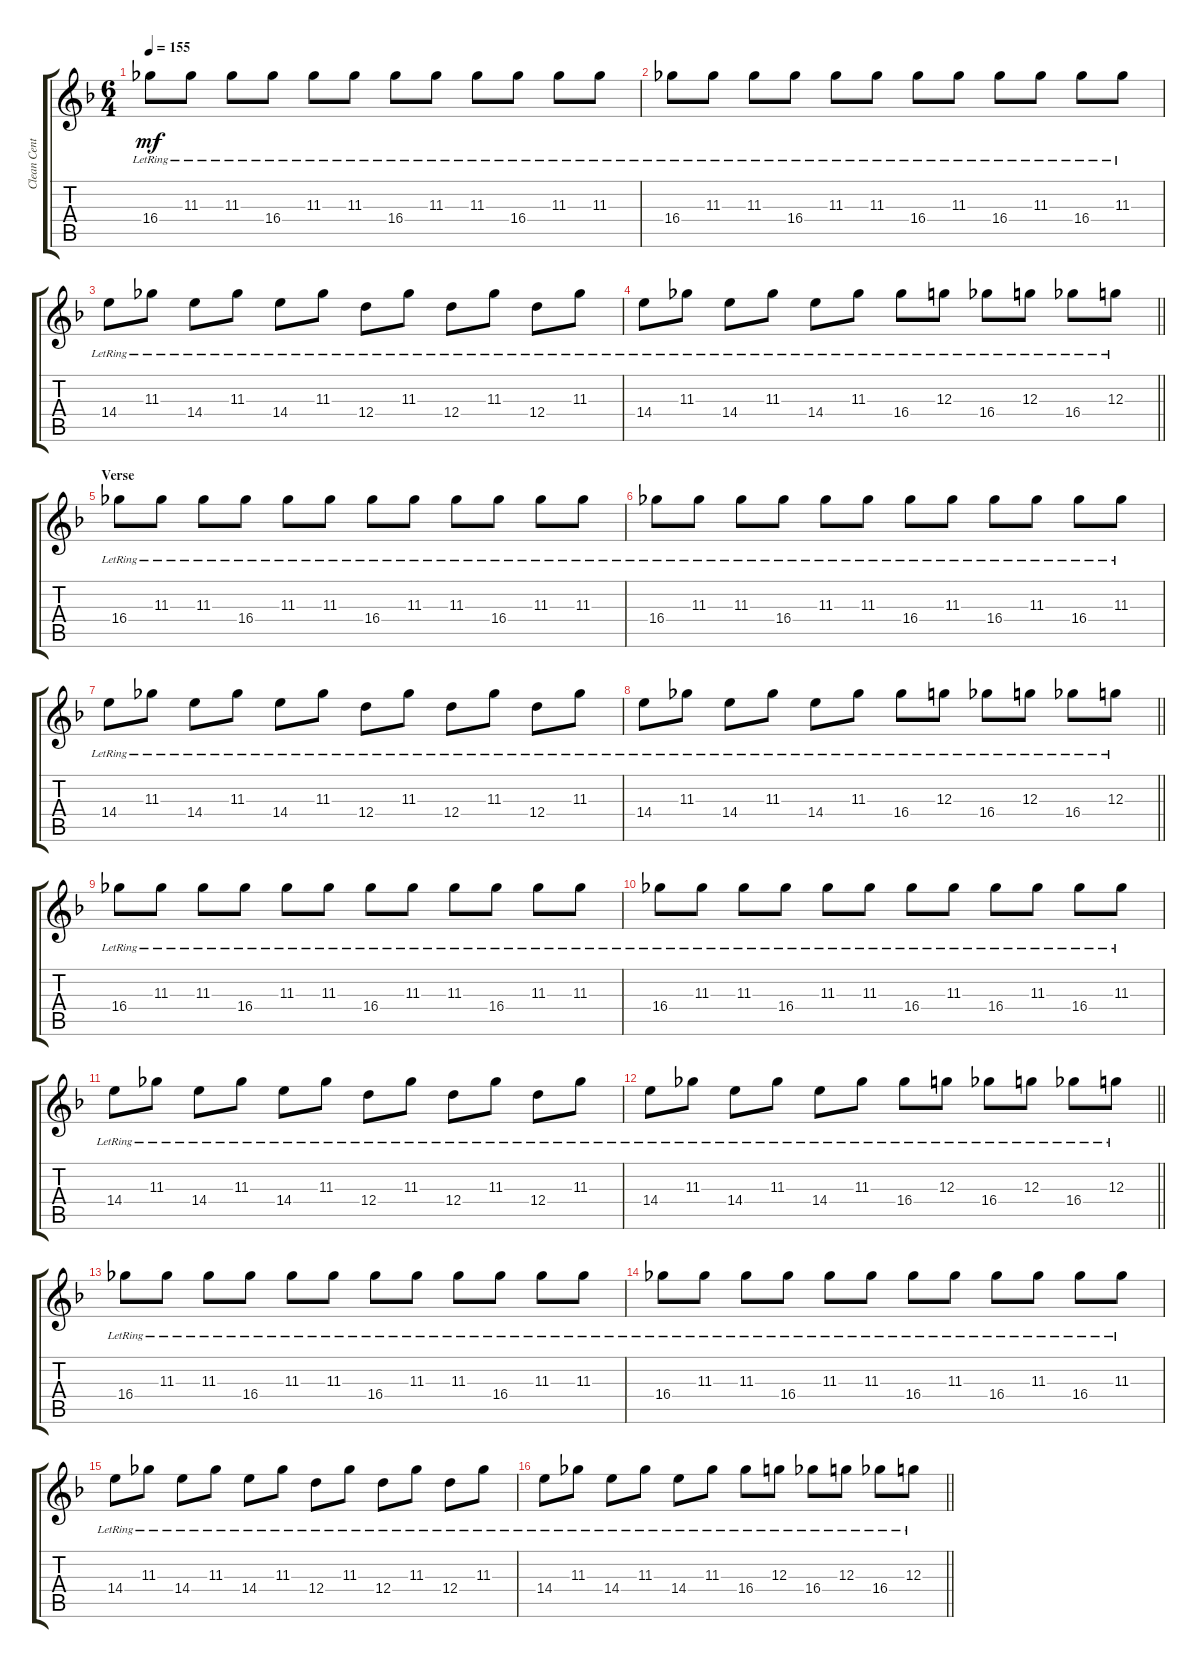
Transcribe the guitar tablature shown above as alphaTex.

\track ("Clean Center Guitar" "Clean Cent") {instrument electricguitarclean}
\staff {score tabs}
\tuning (E4 B3 G3 D3 A2 D2) {hide}
\ts (6 4)
\section ("" "")
\tempo 155
\clef g2
\ks dminor
16.4{lr}.8{dy mf} 11.3{lr}.8 11.3{lr}.8 16.4{lr}.8 11.3{lr}.8 11.3{lr}.8 16.4{lr}.8 11.3{lr}.8 11.3{lr}.8 16.4{lr}.8 11.3{lr}.8 11.3{lr}.8 |
16.4{lr}.8 11.3{lr}.8 11.3{lr}.8 16.4{lr}.8 11.3{lr}.8 11.3{lr}.8 16.4{lr}.8 11.3{lr}.8 16.4{lr}.8 11.3{lr}.8 16.4{lr}.8 11.3{lr}.8 |
14.4{lr}.8 11.3{lr}.8 14.4{lr}.8 11.3{lr}.8 14.4{lr}.8 11.3{lr}.8 12.4{lr}.8 11.3{lr}.8 12.4{lr}.8 11.3{lr}.8 12.4{lr}.8 11.3{lr}.8 |
\barLineRight lightlight
14.4{lr}.8 11.3{lr}.8 14.4{lr}.8 11.3{lr}.8 14.4{lr}.8 11.3{lr}.8 16.4{lr}.8 12.3{lr}.8 16.4{lr}.8 12.3{lr}.8 16.4{lr}.8 12.3{lr}.8 |
\section ("" "Verse")
16.4{lr}.8 11.3{lr}.8 11.3{lr}.8 16.4{lr}.8 11.3{lr}.8 11.3{lr}.8 16.4{lr}.8 11.3{lr}.8 11.3{lr}.8 16.4{lr}.8 11.3{lr}.8 11.3{lr}.8 |
16.4{lr}.8 11.3{lr}.8 11.3{lr}.8 16.4{lr}.8 11.3{lr}.8 11.3{lr}.8 16.4{lr}.8 11.3{lr}.8 16.4{lr}.8 11.3{lr}.8 16.4{lr}.8 11.3{lr}.8 |
14.4{lr}.8 11.3{lr}.8 14.4{lr}.8 11.3{lr}.8 14.4{lr}.8 11.3{lr}.8 12.4{lr}.8 11.3{lr}.8 12.4{lr}.8 11.3{lr}.8 12.4{lr}.8 11.3{lr}.8 |
\barLineRight lightlight
14.4{lr}.8 11.3{lr}.8 14.4{lr}.8 11.3{lr}.8 14.4{lr}.8 11.3{lr}.8 16.4{lr}.8 12.3{lr}.8 16.4{lr}.8 12.3{lr}.8 16.4{lr}.8 12.3{lr}.8 |
16.4{lr}.8 11.3{lr}.8 11.3{lr}.8 16.4{lr}.8 11.3{lr}.8 11.3{lr}.8 16.4{lr}.8 11.3{lr}.8 11.3{lr}.8 16.4{lr}.8 11.3{lr}.8 11.3{lr}.8 |
16.4{lr}.8 11.3{lr}.8 11.3{lr}.8 16.4{lr}.8 11.3{lr}.8 11.3{lr}.8 16.4{lr}.8 11.3{lr}.8 16.4{lr}.8 11.3{lr}.8 16.4{lr}.8 11.3{lr}.8 |
14.4{lr}.8 11.3{lr}.8 14.4{lr}.8 11.3{lr}.8 14.4{lr}.8 11.3{lr}.8 12.4{lr}.8 11.3{lr}.8 12.4{lr}.8 11.3{lr}.8 12.4{lr}.8 11.3{lr}.8 |
\barLineRight lightlight
14.4{lr}.8 11.3{lr}.8 14.4{lr}.8 11.3{lr}.8 14.4{lr}.8 11.3{lr}.8 16.4{lr}.8 12.3{lr}.8 16.4{lr}.8 12.3{lr}.8 16.4{lr}.8 12.3{lr}.8 |
16.4{lr}.8 11.3{lr}.8 11.3{lr}.8 16.4{lr}.8 11.3{lr}.8 11.3{lr}.8 16.4{lr}.8 11.3{lr}.8 11.3{lr}.8 16.4{lr}.8 11.3{lr}.8 11.3{lr}.8 |
16.4{lr}.8 11.3{lr}.8 11.3{lr}.8 16.4{lr}.8 11.3{lr}.8 11.3{lr}.8 16.4{lr}.8 11.3{lr}.8 16.4{lr}.8 11.3{lr}.8 16.4{lr}.8 11.3{lr}.8 |
14.4{lr}.8 11.3{lr}.8 14.4{lr}.8 11.3{lr}.8 14.4{lr}.8 11.3{lr}.8 12.4{lr}.8 11.3{lr}.8 12.4{lr}.8 11.3{lr}.8 12.4{lr}.8 11.3{lr}.8 |
\barLineRight lightlight
14.4{lr}.8 11.3{lr}.8 14.4{lr}.8 11.3{lr}.8 14.4{lr}.8 11.3{lr}.8 16.4{lr}.8 12.3{lr}.8 16.4{lr}.8 12.3{lr}.8 16.4{lr}.8 12.3{lr}.8
